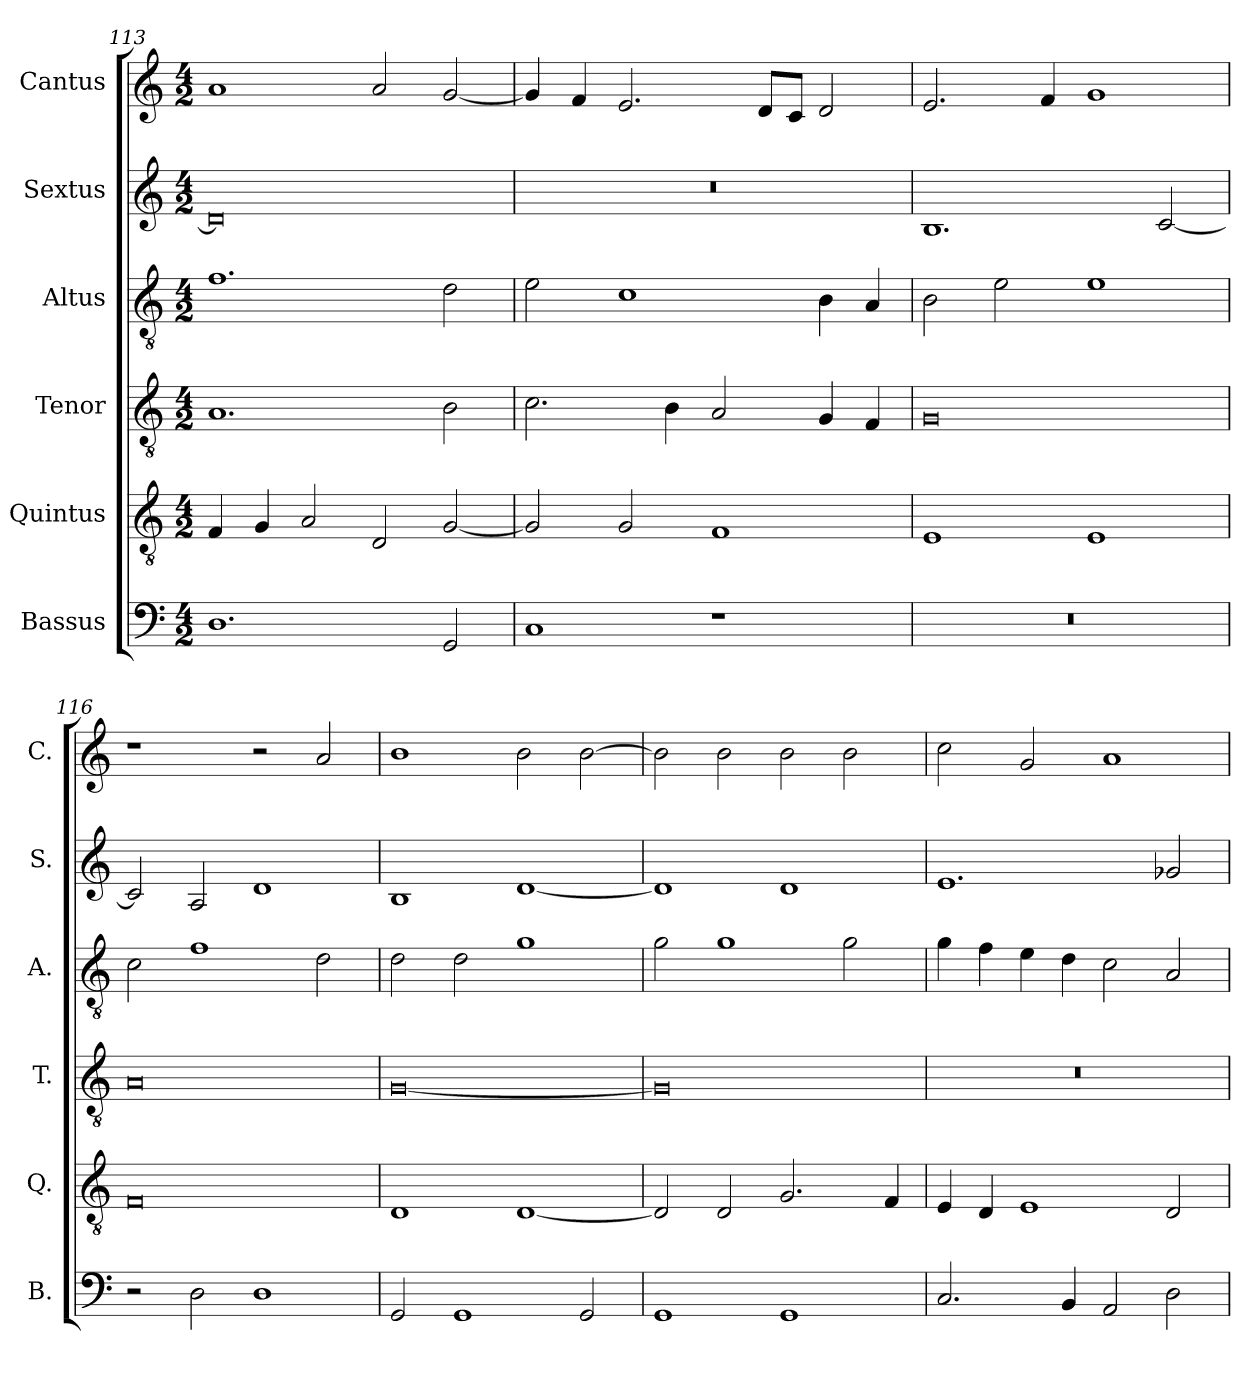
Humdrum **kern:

**kern	**kern	**kern	**kern	**kern	**kern
*part6	*part5	*part4	*part3	*part2	*part1
*staff6	*staff5	*staff4	*staff3	*staff2	*staff1
*I"Bassus	*I"Quintus	*I"Tenor	*I"Altus	*I"Sextus	*I"Cantus
*I'B.	*I'Q.	*I'T.	*I'A.	*I'S.	*I'C.
*clefF4	*clefGv2	*clefGv2	*clefGv2	*clefG2	*clefG2
*k[]	*k[]	*k[]	*k[]	*k[]	*k[]
*M4/2	*M4/2	*M4/2	*M4/2	*M4/2	*M4/2
=113	=113	=113	=113	=113	=113
1.D	4F/	1.A	1.f	0d]	1a
.	4G/	.	.	.	.
.	2A/	.	.	.	.
.	2D/	.	.	.	2a/
2GG/	[2G/	2B\	2d\	.	[2g/
=114	=114	=114	=114	=114	=114
1C	2G/]	2.c\	2e\	0r	4g/]
.	.	.	.	.	4f/
.	2G/	.	1c	.	2.e/
.	.	4B\	.	.	.
1r	1F	2A/	.	.	.
.	.	.	.	.	8d/L
.	.	.	.	.	8c/J
.	.	4G/	4B\	.	2d/
.	.	4F/	4A/	.	.
=115	=115	=115	=115	=115	=115
0r	1E	0G	2B\	1.B	2.e/
.	.	.	2e\	.	.
.	.	.	.	.	4f/
.	1E	.	1e	.	1g
.	.	.	.	[2c/	.
!!LO:LB:g=z
=116	=116	=116	=116	=116	=116
2r	0F	0A	2c\	2c/]	1r
2D\	.	.	1f	2A/	.
1D	.	.	.	1d	2r
.	.	.	2d\	.	2a/
=117	=117	=117	=117	=117	=117
2GG/	1D	[0G	2d\	1B	1b
1GG	.	.	2d\	.	.
.	[1D	.	1g	[1d	2b\
2GG/	.	.	.	.	[2b\
=118	=118	=118	=118	=118	=118
1GG	2D/]	0G]	2g\	1d]	2b\]
.	2D/	.	1g	.	2b\
1GG	2.G/	.	.	1d	2b\
.	.	.	2g\	.	2b\
.	4F/	.	.	.	.
=119	=119	=119	=119	=119	=119
2.C/	4E/	0r	4g\	1.e	2cc\
.	4D/	.	4f\	.	.
.	1E	.	4e\	.	2g/
4BB/	.	.	4d\	.	.
2AA/	.	.	2c\	.	1a
2D\	2D/	.	2A/	2g-X/	.
=	=	=	=	=	=
*-	*-	*-	*-	*-	*-
